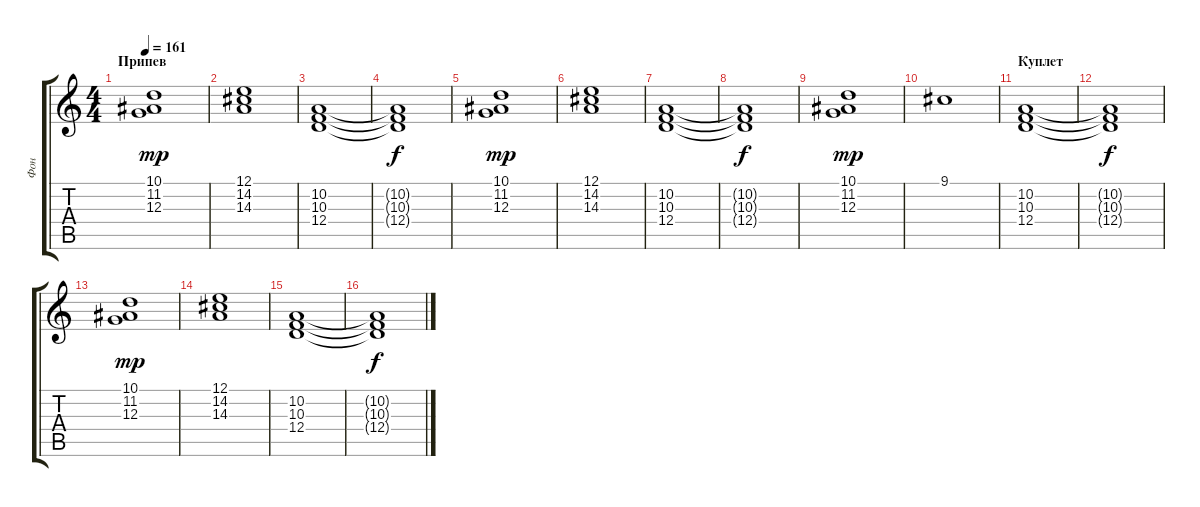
\track ("Фон" "Фон") {instrument synthvoice}
\staff {score tabs}
\tuning (E4 B3 G3 D3 A2 E2) {hide}
\ts (4 4)
\section ("" "Припев")
\tempo 161
\clef g2
\ks c
(10.1 11.2 12.3).1{dy mp} |
(12.1 14.2 14.3).1 |
(10.2 10.3 12.4).1 |
(10.2{t} 10.3{t} 12.4{t}).1{dy f} |
(10.1 11.2 12.3).1{dy mp} |
(12.1 14.2 14.3).1 |
(10.2 10.3 12.4).1 |
(10.2{t} 10.3{t} 12.4{t}).1{dy f} |
(10.1 11.2 12.3).1{dy mp} |
9.1.1 |
\section ("" "Куплет")
(10.2 10.3 12.4).1 |
(10.2{t} 10.3{t} 12.4{t}).1{dy f} |
(10.1 11.2 12.3).1{dy mp} |
(12.1 14.2 14.3).1 |
(10.2 10.3 12.4).1 |
(10.2{t} 10.3{t} 12.4{t}).1{dy f}
